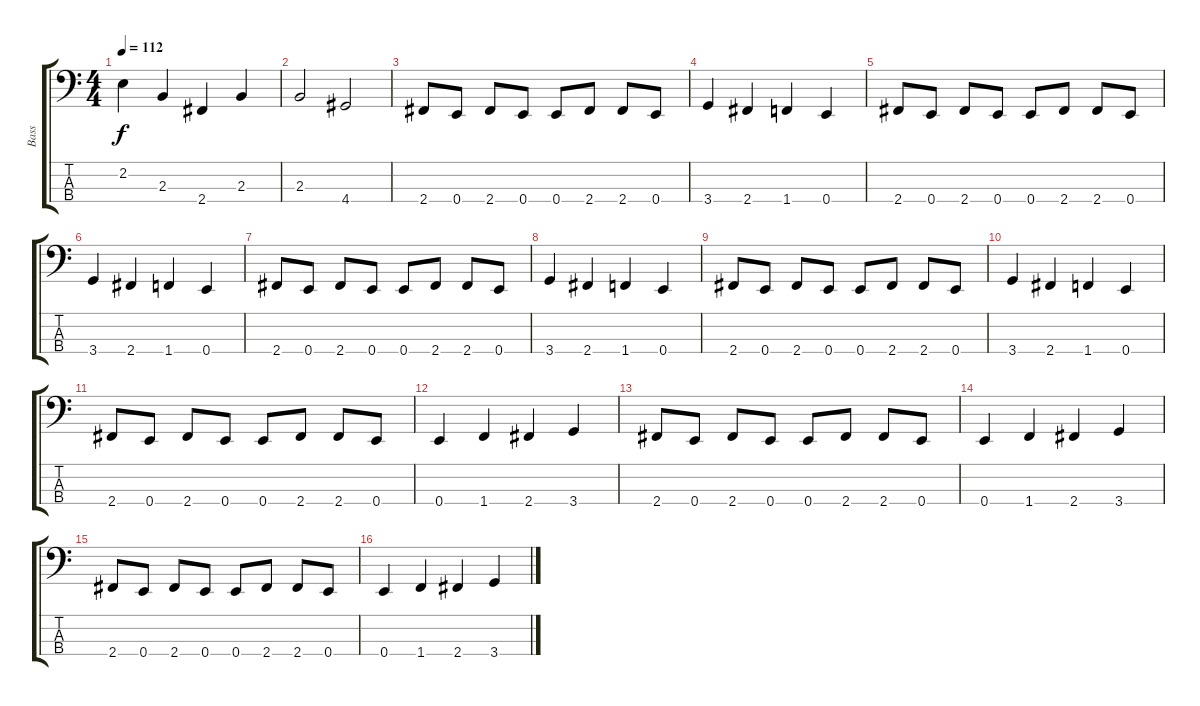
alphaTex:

\track ("Bass" "Bass") {instrument electricbassfinger}
\staff {score tabs}
\tuning (G2 D2 A1 E1) {hide}
\ts (4 4)
\tempo 112
\clef f4
\ks c
2.2.4{dy f} 2.3.4 2.4.4 2.3.4 |
2.3.2 4.4.2 |
2.4.8 0.4.8 2.4.8 0.4.8 0.4.8 2.4.8 2.4.8 0.4.8 |
3.4.4 2.4.4 1.4.4 0.4.4 |
2.4.8 0.4.8 2.4.8 0.4.8 0.4.8 2.4.8 2.4.8 0.4.8 |
3.4.4 2.4.4 1.4.4 0.4.4 |
2.4.8 0.4.8 2.4.8 0.4.8 0.4.8 2.4.8 2.4.8 0.4.8 |
3.4.4 2.4.4 1.4.4 0.4.4 |
2.4.8 0.4.8 2.4.8 0.4.8 0.4.8 2.4.8 2.4.8 0.4.8 |
3.4.4 2.4.4 1.4.4 0.4.4 |
2.4.8 0.4.8 2.4.8 0.4.8 0.4.8 2.4.8 2.4.8 0.4.8 |
0.4.4 1.4.4 2.4.4 3.4.4 |
2.4.8 0.4.8 2.4.8 0.4.8 0.4.8 2.4.8 2.4.8 0.4.8 |
0.4.4 1.4.4 2.4.4 3.4.4 |
2.4.8 0.4.8 2.4.8 0.4.8 0.4.8 2.4.8 2.4.8 0.4.8 |
0.4.4 1.4.4 2.4.4 3.4.4
